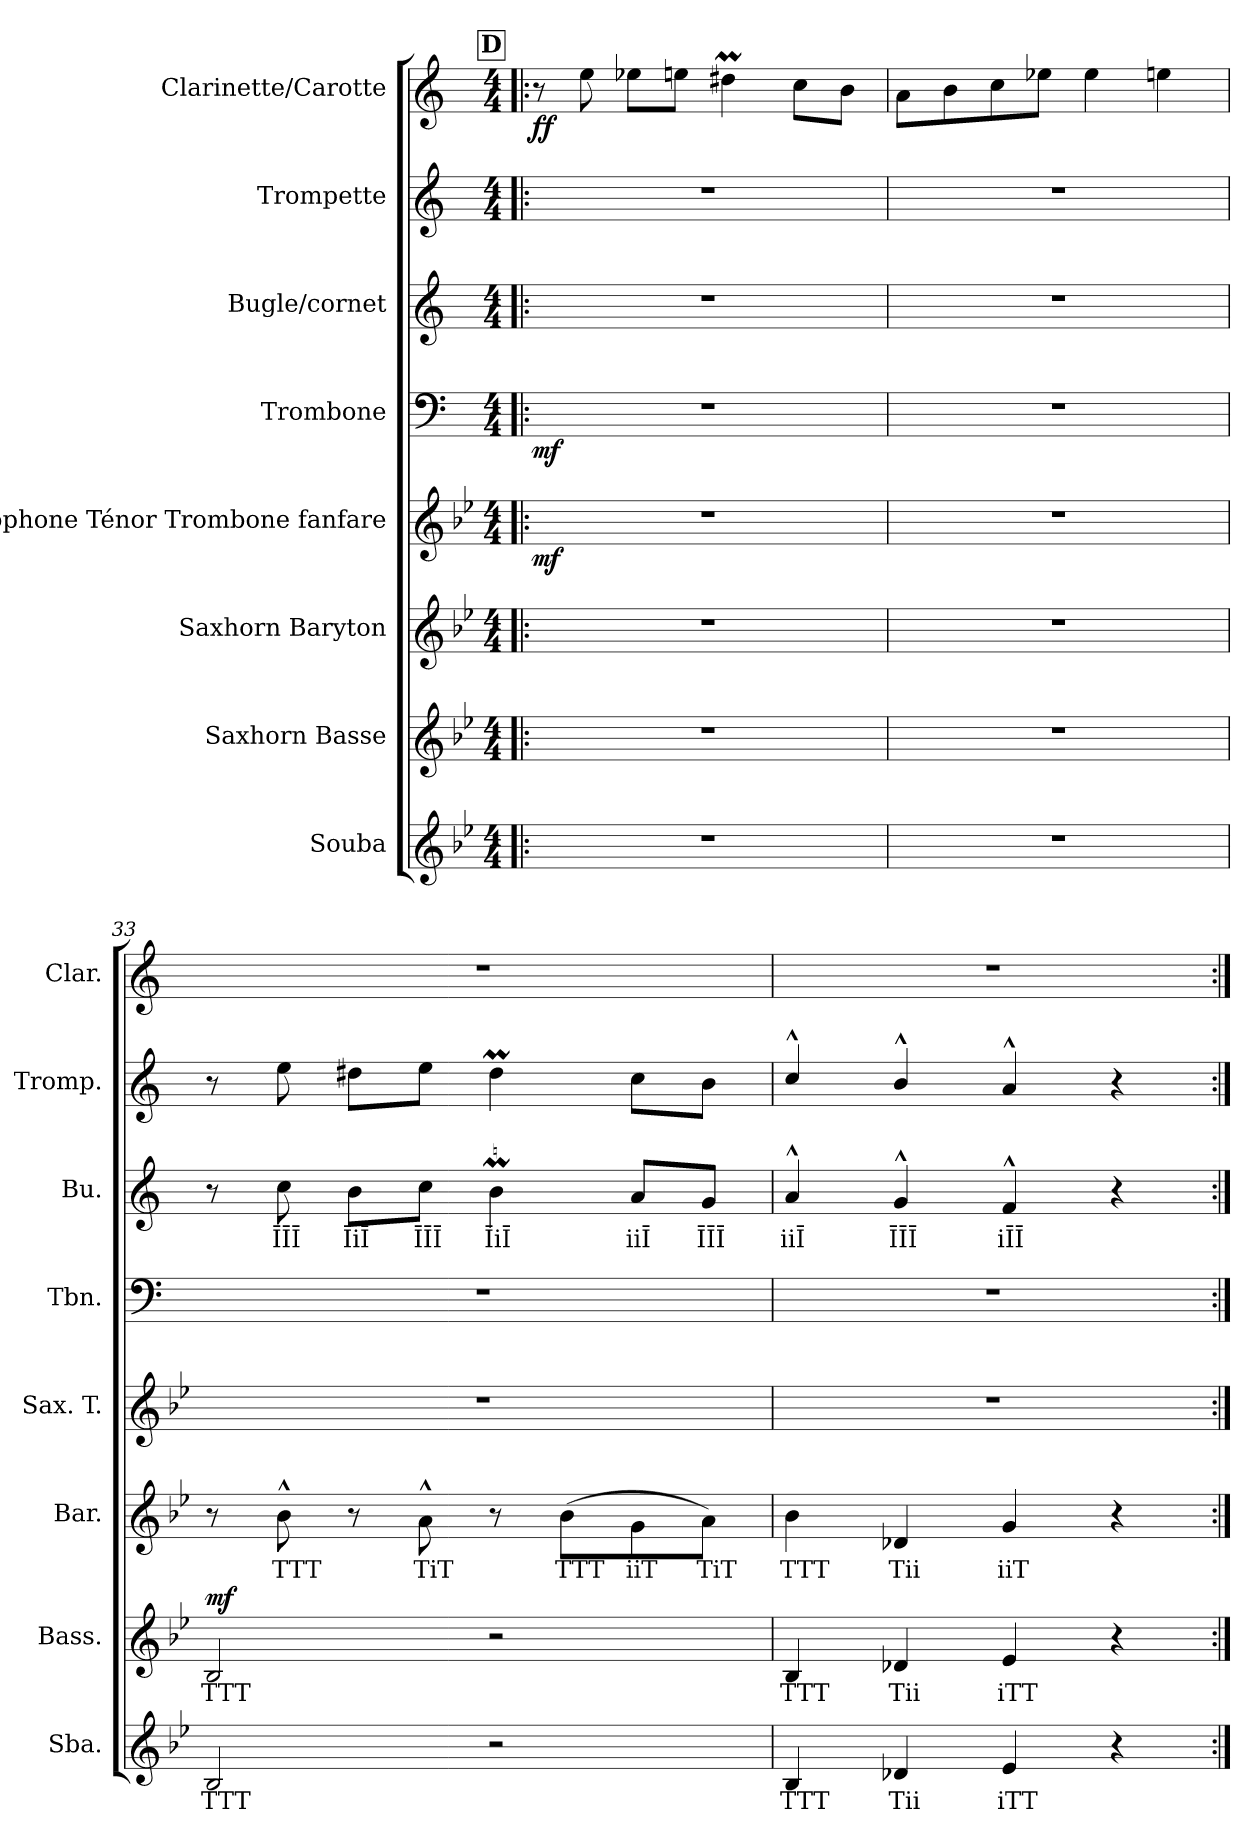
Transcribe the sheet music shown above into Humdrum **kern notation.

**kern	**text	**kern	**text	**dynam	**kern	**text	**kern	**dynam	**kern	**dynam	**kern	**text	**kern	**kern	**dynam
*part8	*part8	*part7	*part7	*part7	*part6	*part6	*part5	*part5	*part4	*part4	*part3	*part3	*part2	*part1	*part1
*staff8	*staff8	*staff7	*staff7	*staff7	*staff6	*staff6	*staff5	*staff5	*staff4	*staff4	*staff3	*staff3	*staff2	*staff1	*staff1
*I"Souba	*	*I"Saxhorn Basse	*	*	*I"Saxhorn Baryton	*	*I"Saxophone Ténor Trombone fanfare	*	*I"Trombone	*	*I"Bugle/cornet	*	*I"Trompette	*I"Clarinette/Carotte	*
*I'Sba.	*	*I'Bass.	*	*	*I'Bar.	*	*I'Sax. T.	*	*I'Tbn.	*	*I'Bu.	*	*I'Tromp.	*I'Clar.	*
*clefG2	*	*clefG2	*	*	*clefG2	*	*clefG2	*	*clefF4	*	*clefG2	*	*clefG2	*clefG2	*
*ITrd15c26	*	*ITrd8c14	*	*	*ITrd8c14	*	*ITrd8c14	*	*	*	*ITrd1c2	*	*ITrd1c2	*ITrd1c2	*
*k[b-e-]	*	*k[b-e-]	*	*	*k[b-e-]	*	*k[b-e-]	*	*k[]	*	*k[b-e-]	*	*k[b-e-]	*k[b-e-]	*
*M4/4	*	*M4/4	*	*	*M4/4	*	*M4/4	*	*M4/4	*	*M4/4	*	*M4/4	*M4/4	*
!!LO:REH:place=s1:a:B:fs=14:t=D
=31!|:	=31!|:	=31!|:	=31!|:	=31!|:	=31!|:	=31!|:	=31!|:	=31!|:	=31!|:	=31!|:	=31!|:	=31!|:	=31!|:	=31!|:	=31!|:
!	!	!	!	!	!	!	!	!LO:DY:b	!	!LO:DY:b	!	!	!	!	!LO:DY:b
1r	.	1r	.	.	1r	.	1r	mf	1r	mf	1r	.	1r	8r	ff
.	.	.	.	.	.	.	.	.	.	.	.	.	.	8dd\	.
.	.	.	.	.	.	.	.	.	.	.	.	.	.	8dd-X\L	.
.	.	.	.	.	.	.	.	.	.	.	.	.	.	8ddn\J	.
.	.	.	.	.	.	.	.	.	.	.	.	.	.	4cc#Xm\	.
.	.	.	.	.	.	.	.	.	.	.	.	.	.	8b-\L	.
.	.	.	.	.	.	.	.	.	.	.	.	.	.	8a\J	.
!!LO:PB:g=z
=32	=32	=32	=32	=32	=32	=32	=32	=32	=32	=32	=32	=32	=32	=32	=32
1r	.	1r	.	.	1r	.	1r	.	1r	.	1r	.	1r	8g\L	.
.	.	.	.	.	.	.	.	.	.	.	.	.	.	8a\	.
.	.	.	.	.	.	.	.	.	.	.	.	.	.	8b-\	.
.	.	.	.	.	.	.	.	.	.	.	.	.	.	8dd-X\J	.
.	.	.	.	.	.	.	.	.	.	.	.	.	.	4dd-\	.
.	.	.	.	.	.	.	.	.	.	.	.	.	.	4ddn\	.
=33	=33	=33	=33	=33	=33	=33	=33	=33	=33	=33	=33	=33	=33	=33	=33
!	!LO:LY:b	!	!LO:LY:b	!LO:DY:b	!	!	!	!	!	!	!	!	!	!	!
2BBB-/	TTT	2BB-/	TTT	mf	8r	.	1r	.	1r	.	8r	.	8r	1r	.
!	!	!	!	!	!	!LO:LY:b	!	!	!	!	!	!LO:LY:b	!	!	!
.	.	.	.	.	8B-^^\	TTT	.	.	.	.	8b-\	ĪĪĪ	8dd\	.	.
!	!	!	!	!	!	!	!	!	!	!	!	!LO:LY:b	!	!	!
.	.	.	.	.	8r	.	.	.	.	.	8a\L	ĪiĪ	8cc#X\L	.	.
!	!	!	!	!	!	!LO:LY:b	!	!	!	!	!	!LO:LY:b	!	!	!
.	.	.	.	.	8A^^\	TiT	.	.	.	.	8b-\J	ĪĪĪ	8dd\J	.	.
!	!	!	!	!	!	!	!	!	!	!	!	!LO:LY:b	!	!	!
2r	.	2r	.	.	8r	.	.	.	.	.	4aM\	ĪiĪ	4cc#m\	.	.
!	!	!	!	!	!	!LO:LY:b	!	!	!	!	!	!	!	!	!
.	.	.	.	.	(>8B-\L	TTT	.	.	.	.	.	.	.	.	.
!	!	!	!	!	!	!LO:LY:b	!	!	!	!	!	!LO:LY:b	!	!	!
.	.	.	.	.	8G\	iiT	.	.	.	.	8g/L	iiĪ	8b-\L	.	.
!	!	!	!	!	!	!LO:LY:b	!	!	!	!	!	!LO:LY:b	!	!	!
.	.	.	.	.	8A\J)	TiT	.	.	.	.	8f/J	ĪĪĪ	8a\J	.	.
=34	=34	=34	=34	=34	=34	=34	=34	=34	=34	=34	=34	=34	=34	=34	=34
!	!LO:LY:b	!	!LO:LY:b	!	!	!LO:LY:b	!	!	!	!	!	!LO:LY:b	!	!	!
4BBB-/	TTT	4BB-/	TTT	.	4B-\	TTT	1r	.	1r	.	4g^^/	iiĪ	4b-^^/	1r	.
!	!LO:LY:b	!	!LO:LY:b	!	!	!LO:LY:b	!	!	!	!	!	!LO:LY:b	!	!	!
4DD-X/	Tii	4D-X/	Tii	.	4D-X/	Tii	.	.	.	.	4f^^/	ĪĪĪ	4a^^/	.	.
!	!LO:LY:b	!	!LO:LY:b	!	!	!LO:LY:b	!	!	!	!	!	!LO:LY:b	!	!	!
4EE-/	iTT	4E-/	iTT	.	4G/	iiT	.	.	.	.	4e-^^/	iĪĪ	4g^^/	.	.
4r	.	4r	.	.	4r	.	.	.	.	.	4r	.	4r	.	.
=:|!	=:|!	=:|!	=:|!	=:|!	=:|!	=:|!	=:|!	=:|!	=:|!	=:|!	=:|!	=:|!	=:|!	=:|!	=:|!
*-	*-	*-	*-	*-	*-	*-	*-	*-	*-	*-	*-	*-	*-	*-	*-
